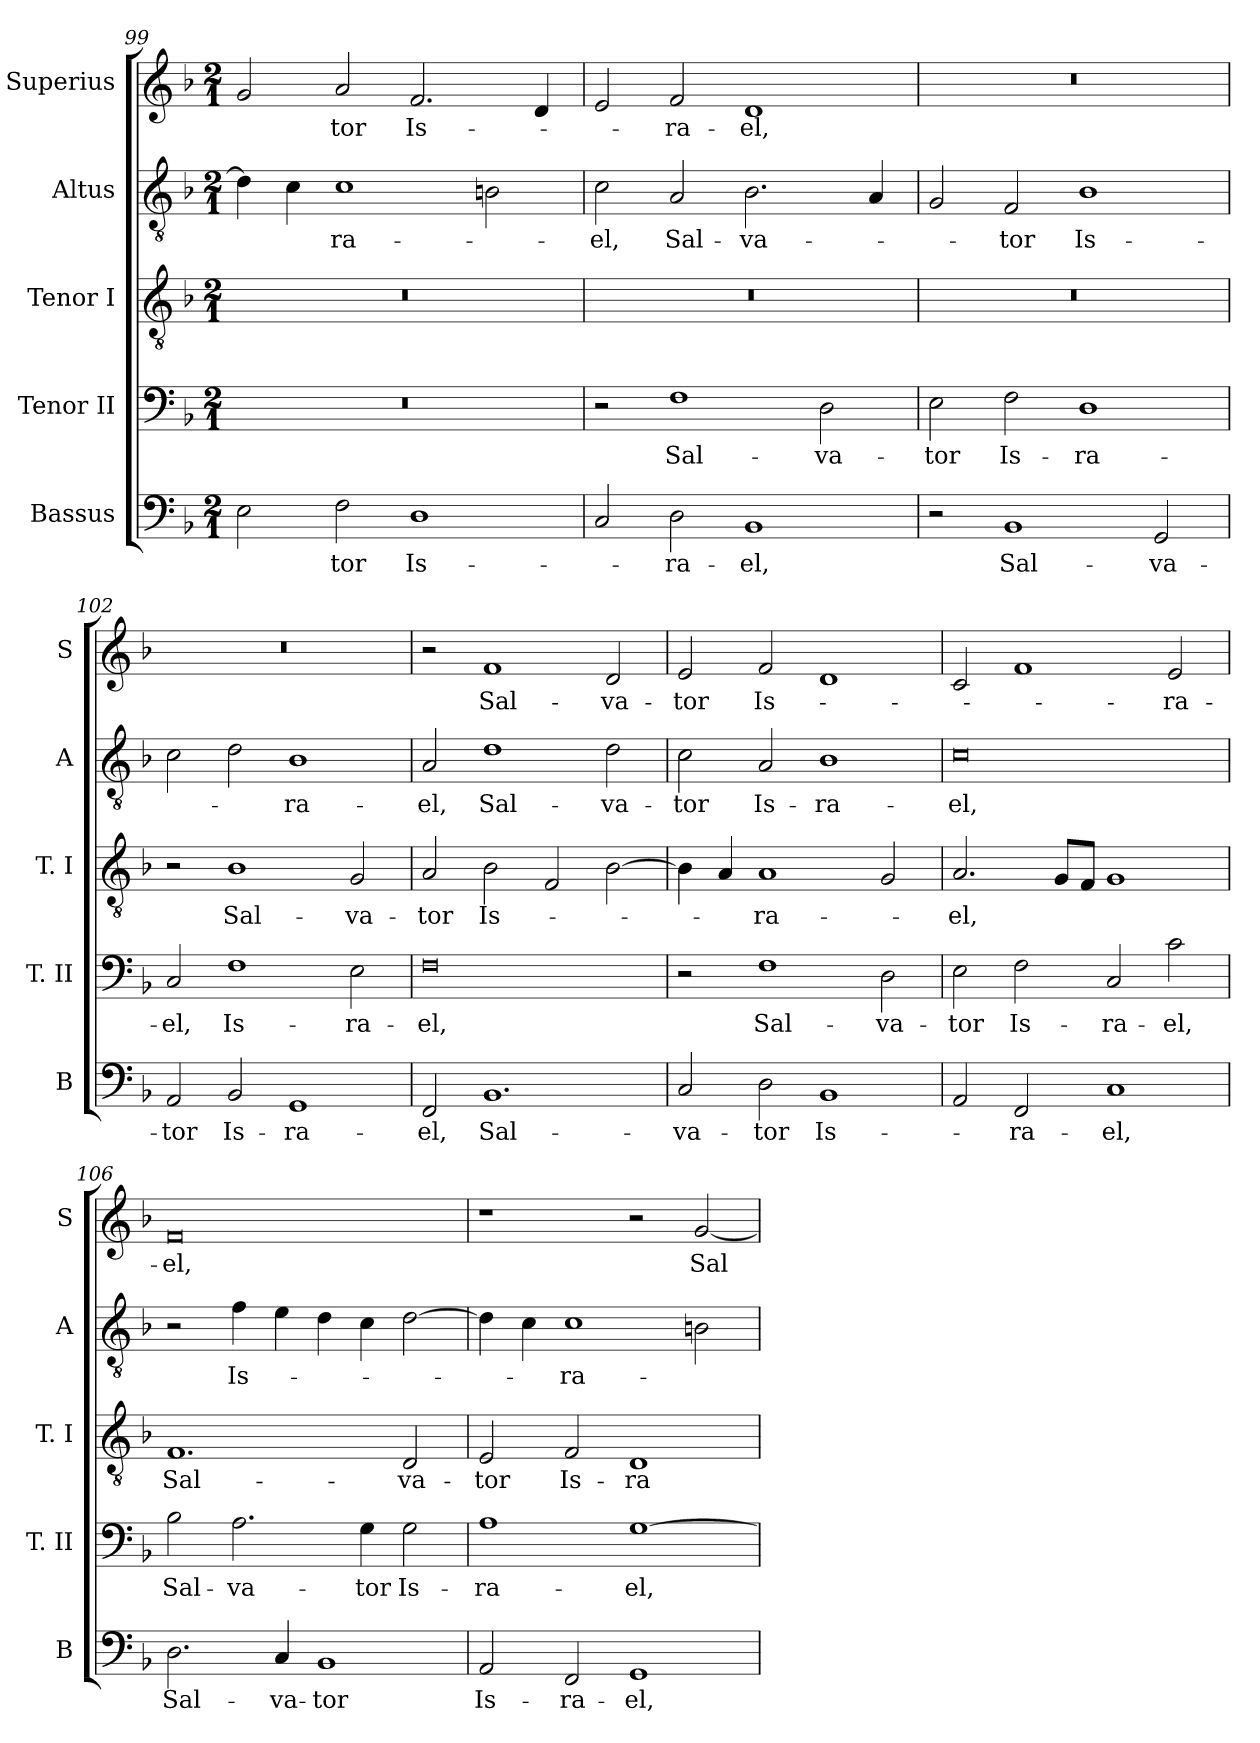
**kern	**text	**kern	**text	**kern	**text	**kern	**text	**kern	**text
*part5	*part5	*part4	*part4	*part3	*part3	*part2	*part2	*part1	*part1
*staff5	*staff5	*staff4	*staff4	*staff3	*staff3	*staff2	*staff2	*staff1	*staff1
*I"Bassus	*	*I"Tenor II	*	*I"Tenor I	*	*I"Altus	*	*I"Superius	*
*I'B	*	*I'T. II	*	*I'T. I	*	*I'A	*	*I'S	*
*clefF4	*	*clefF4	*	*clefGv2	*	*clefGv2	*	*clefG2	*
*k[b-]	*	*k[b-]	*	*k[b-]	*	*k[b-]	*	*k[b-]	*
*F:	*	*F:	*	*F:	*	*F:	*	*F:	*
*M2/1	*	*M2/1	*	*M2/1	*	*M2/1	*	*M2/1	*
=99	=99	=99	=99	=99	=99	=99	=99	=99	=99
2E	.	0r	.	0r	.	4d]	.	2g	.
.	.	.	.	.	.	4c	.	.	.
2F	-tor	.	.	.	.	1c	-ra-	2a	-tor
1D	Is-	.	.	.	.	.	.	2.f	Is-
.	.	.	.	.	.	2Bn	.	.	.
.	.	.	.	.	.	.	.	4d	.
=100	=100	=100	=100	=100	=100	=100	=100	=100	=100
2C	.	2r	.	0r	.	2c	-el,	2e	.
2D	-ra-	1F	Sal-	.	.	2A	Sal-	2f	-ra-
1BB-	-el,	.	.	.	.	2.B-	-va-	1d	-el,
.	.	2D	-va-	.	.	.	.	.	.
.	.	.	.	.	.	4A	.	.	.
=101	=101	=101	=101	=101	=101	=101	=101	=101	=101
2r	.	2E	-tor	0r	.	2G	.	0r	.
1BB-	Sal-	2F	Is-	.	.	2F	-tor	.	.
.	.	1D	-ra-	.	.	1B-	Is-	.	.
2GG	-va-	.	.	.	.	.	.	.	.
=102	=102	=102	=102	=102	=102	=102	=102	=102	=102
2AA	-tor	2C	-el,	2r	.	2c	.	0r	.
2BB-	Is-	1F	Is-	1B-	Sal-	2d	.	.	.
1GG	-ra-	.	.	.	.	1B-	-ra-	.	.
.	.	2E	-ra-	2G	-va-	.	.	.	.
=103	=103	=103	=103	=103	=103	=103	=103	=103	=103
2FF	-el,	0F	-el,	2A	-tor	2A	-el,	2r	.
1.BB-	Sal-	.	.	2B-	Is-	1d	Sal-	1f	Sal-
.	.	.	.	2F	.	.	.	.	.
.	.	.	.	[2B-	.	2d	-va-	2d	-va-
=104	=104	=104	=104	=104	=104	=104	=104	=104	=104
2C	-va-	2r	.	4B-]	.	2c	-tor	2e	-tor
.	.	.	.	4A	.	.	.	.	.
2D	-tor	1F	Sal-	1A	-ra-	2A	Is-	2f	Is-
1BB-	Is-	.	.	.	.	1B-	-ra-	1d	.
.	.	2D	-va-	2G	.	.	.	.	.
=105	=105	=105	=105	=105	=105	=105	=105	=105	=105
2AA	.	2E	-tor	2.A	-el,	0c	-el,	2c	.
2FF	-ra-	2F	Is-	.	.	.	.	1f	.
.	.	.	.	8GL	.	.	.	.	.
.	.	.	.	8FJ	.	.	.	.	.
1C	-el,	2C	-ra-	1G	.	.	.	.	.
.	.	2c	-el,	.	.	.	.	2e	-ra-
=106	=106	=106	=106	=106	=106	=106	=106	=106	=106
2.D	Sal-	2B-	Sal-	1.F	Sal-	2r	.	0f	-el,
.	.	2.A	-va-	.	.	4f	Is-	.	.
4C	-va-	.	.	.	.	4e	.	.	.
1BB-	-tor	.	.	.	.	4d	.	.	.
.	.	4G	-tor	.	.	4c	.	.	.
.	.	2G	Is-	2D	-va-	[2d	.	.	.
=107	=107	=107	=107	=107	=107	=107	=107	=107	=107
2AA	Is-	1A	-ra-	2E	-tor	4d]	.	1r	.
.	.	.	.	.	.	4c	.	.	.
2FF	-ra-	.	.	2F	Is-	1c	-ra-	.	.
1GG	-el,	[1G	-el,	1D	-ra-	.	.	2r	.
.	.	.	.	.	.	2Bn	.	[2g	Sal-
=	=	=	=	=	=	=	=	=	=
*-	*-	*-	*-	*-	*-	*-	*-	*-	*-
